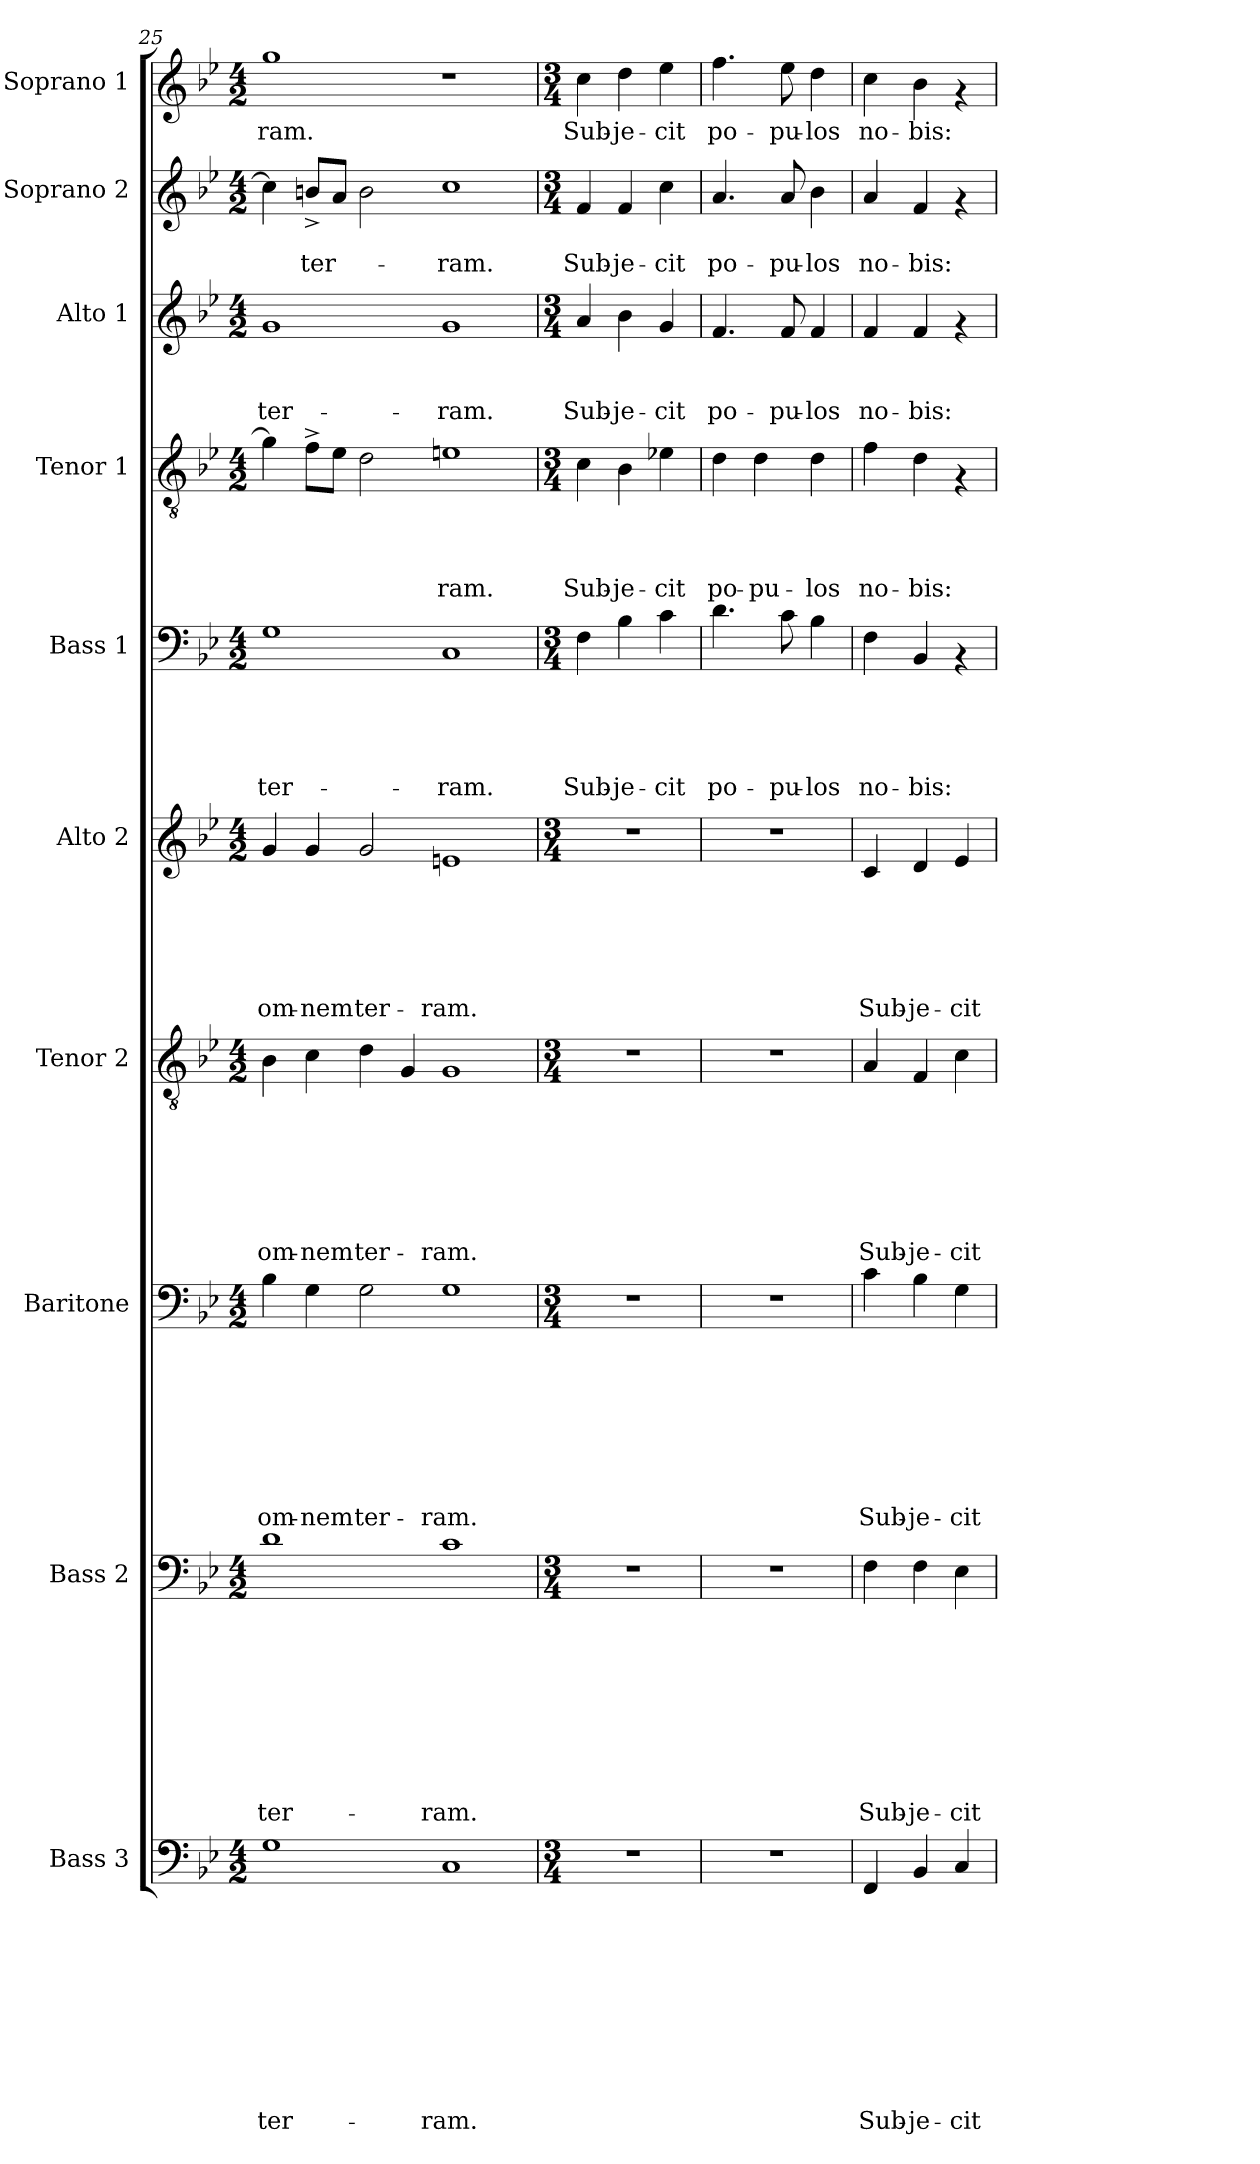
**kern	**text	**text	**text	**text	**text	**text	**text	**text	**text	**text	**kern	**text	**text	**text	**text	**text	**text	**text	**text	**text	**kern	**text	**text	**text	**text	**text	**text	**text	**text	**kern	**text	**text	**text	**text	**text	**text	**text	**kern	**text	**text	**text	**text	**text	**text	**kern	**text	**text	**text	**text	**text	**kern	**text	**text	**text	**text	**kern	**text	**text	**text	**kern	**text	**text	**kern	**text
*part10	*part10	*part10	*part10	*part10	*part10	*part10	*part10	*part10	*part10	*part10	*part9	*part9	*part9	*part9	*part9	*part9	*part9	*part9	*part9	*part9	*part8	*part8	*part8	*part8	*part8	*part8	*part8	*part8	*part8	*part7	*part7	*part7	*part7	*part7	*part7	*part7	*part7	*part6	*part6	*part6	*part6	*part6	*part6	*part6	*part5	*part5	*part5	*part5	*part5	*part5	*part4	*part4	*part4	*part4	*part4	*part3	*part3	*part3	*part3	*part2	*part2	*part2	*part1	*part1
*staff10	*staff10	*staff10	*staff10	*staff10	*staff10	*staff10	*staff10	*staff10	*staff10	*staff10	*staff9	*staff9	*staff9	*staff9	*staff9	*staff9	*staff9	*staff9	*staff9	*staff9	*staff8	*staff8	*staff8	*staff8	*staff8	*staff8	*staff8	*staff8	*staff8	*staff7	*staff7	*staff7	*staff7	*staff7	*staff7	*staff7	*staff7	*staff6	*staff6	*staff6	*staff6	*staff6	*staff6	*staff6	*staff5	*staff5	*staff5	*staff5	*staff5	*staff5	*staff4	*staff4	*staff4	*staff4	*staff4	*staff3	*staff3	*staff3	*staff3	*staff2	*staff2	*staff2	*staff1	*staff1
*I"Bass 3	*	*	*	*	*	*	*	*	*	*	*I"Bass 2	*	*	*	*	*	*	*	*	*	*I"Baritone	*	*	*	*	*	*	*	*	*I"Tenor 2	*	*	*	*	*	*	*	*I"Alto 2	*	*	*	*	*	*	*I"Bass 1	*	*	*	*	*	*I"Tenor 1	*	*	*	*	*I"Alto 1	*	*	*	*I"Soprano 2	*	*	*I"Soprano 1	*
*I'B.	*	*	*	*	*	*	*	*	*	*	*I'B.	*	*	*	*	*	*	*	*	*	*I'Bar.	*	*	*	*	*	*	*	*	*I'T.	*	*	*	*	*	*	*	*I'A.	*	*	*	*	*	*	*I'B.	*	*	*	*	*	*I'T.	*	*	*	*	*I'A.	*	*	*	*I'S.	*	*	*I'S.	*
*clefF4	*	*	*	*	*	*	*	*	*	*	*clefF4	*	*	*	*	*	*	*	*	*	*clefF4	*	*	*	*	*	*	*	*	*clefGv2	*	*	*	*	*	*	*	*clefG2	*	*	*	*	*	*	*clefF4	*	*	*	*	*	*clefGv2	*	*	*	*	*clefG2	*	*	*	*clefG2	*	*	*clefG2	*
*k[b-e-]	*	*	*	*	*	*	*	*	*	*	*k[b-e-]	*	*	*	*	*	*	*	*	*	*k[b-e-]	*	*	*	*	*	*	*	*	*k[b-e-]	*	*	*	*	*	*	*	*k[b-e-]	*	*	*	*	*	*	*k[b-e-]	*	*	*	*	*	*k[b-e-]	*	*	*	*	*k[b-e-]	*	*	*	*k[b-e-]	*	*	*k[b-e-]	*
*B-:	*	*	*	*	*	*	*	*	*	*	*B-:	*	*	*	*	*	*	*	*	*	*B-:	*	*	*	*	*	*	*	*	*B-:	*	*	*	*	*	*	*	*B-:	*	*	*	*	*	*	*B-:	*	*	*	*	*	*B-:	*	*	*	*	*B-:	*	*	*	*B-:	*	*	*B-:	*
*M4/2	*	*	*	*	*	*	*	*	*	*	*M4/2	*	*	*	*	*	*	*	*	*	*M4/2	*	*	*	*	*	*	*	*	*M4/2	*	*	*	*	*	*	*	*M4/2	*	*	*	*	*	*	*M4/2	*	*	*	*	*	*M4/2	*	*	*	*	*M4/2	*	*	*	*M4/2	*	*	*M4/2	*
=25	=25	=25	=25	=25	=25	=25	=25	=25	=25	=25	=25	=25	=25	=25	=25	=25	=25	=25	=25	=25	=25	=25	=25	=25	=25	=25	=25	=25	=25	=25	=25	=25	=25	=25	=25	=25	=25	=25	=25	=25	=25	=25	=25	=25	=25	=25	=25	=25	=25	=25	=25	=25	=25	=25	=25	=25	=25	=25	=25	=25	=25	=25	=25	=25
!	!	!	!	!	!	!	!	!	!	!LO:LY:b	!	!	!	!	!	!	!	!	!	!LO:LY:b	!	!	!	!	!	!	!	!	!LO:LY:b	!	!	!	!	!	!	!	!LO:LY:b	!	!	!	!	!	!	!LO:LY:b	!	!	!	!	!	!LO:LY:b	!	!	!	!	!	!	!	!	!LO:LY:b	!	!	!	!	!LO:LY:b
1G	.	.	.	.	.	.	.	.	.	ter-	1d	.	.	.	.	.	.	.	.	ter-	4B-\	.	.	.	.	.	.	.	om-	4B-\	.	.	.	.	.	.	om-	4g/	.	.	.	.	.	om-	1G	.	.	.	.	ter-	4g\]	.	.	.	.	1g	.	.	ter-	4cc\]	.	.	1gg	-ram.
!	!	!	!	!	!	!	!	!	!	!	!	!	!	!	!	!	!	!	!	!	!	!	!	!	!	!	!	!	!LO:LY:b	!	!	!	!	!	!	!	!LO:LY:b	!	!	!	!	!	!	!LO:LY:b	!	!	!	!	!	!	!	!	!	!	!	!	!	!	!	!	!	!LO:LY:b	!	!
.	.	.	.	.	.	.	.	.	.	.	.	.	.	.	.	.	.	.	.	.	4G\	.	.	.	.	.	.	.	-nem	4c\	.	.	.	.	.	.	-nem	4g/	.	.	.	.	.	-nem	.	.	.	.	.	.	8f^>\L	.	.	.	.	.	.	.	.	8bn^</L	.	ter-	.	.
.	.	.	.	.	.	.	.	.	.	.	.	.	.	.	.	.	.	.	.	.	.	.	.	.	.	.	.	.	.	.	.	.	.	.	.	.	.	.	.	.	.	.	.	.	.	.	.	.	.	.	8e-\J	.	.	.	.	.	.	.	.	8a/J	.	.	.	.
!	!	!	!	!	!	!	!	!	!	!	!	!	!	!	!	!	!	!	!	!	!	!	!	!	!	!	!	!	!LO:LY:b	!	!	!	!	!	!	!	!LO:LY:b	!	!	!	!	!	!	!LO:LY:b	!	!	!	!	!	!	!	!	!	!	!	!	!	!	!	!	!	!	!	!
.	.	.	.	.	.	.	.	.	.	.	.	.	.	.	.	.	.	.	.	.	2G\	.	.	.	.	.	.	.	ter-	4d\	.	.	.	.	.	.	ter-	2g/	.	.	.	.	.	ter-	.	.	.	.	.	.	2d\	.	.	.	.	.	.	.	.	2b\	.	.	.	.
.	.	.	.	.	.	.	.	.	.	.	.	.	.	.	.	.	.	.	.	.	.	.	.	.	.	.	.	.	.	4G/	.	.	.	.	.	.	.	.	.	.	.	.	.	.	.	.	.	.	.	.	.	.	.	.	.	.	.	.	.	.	.	.	.	.
!	!	!	!	!	!	!	!	!	!	!LO:LY:b	!	!	!	!	!	!	!	!	!	!LO:LY:b	!	!	!	!	!	!	!	!	!LO:LY:b	!	!	!	!	!	!	!	!LO:LY:b	!	!	!	!	!	!	!LO:LY:b	!	!	!	!	!	!LO:LY:b	!	!	!	!	!LO:LY:b	!	!	!	!LO:LY:b	!	!	!LO:LY:b	!	!
1C	.	.	.	.	.	.	.	.	.	-ram.	1c	.	.	.	.	.	.	.	.	-ram.	1G	.	.	.	.	.	.	.	-ram.	1G	.	.	.	.	.	.	-ram.	1en	.	.	.	.	.	-ram.	1C	.	.	.	.	-ram.	1en	.	.	.	-ram.	1g	.	.	-ram.	1cc	.	-ram.	1r	.
=26	=26	=26	=26	=26	=26	=26	=26	=26	=26	=26	=26	=26	=26	=26	=26	=26	=26	=26	=26	=26	=26	=26	=26	=26	=26	=26	=26	=26	=26	=26	=26	=26	=26	=26	=26	=26	=26	=26	=26	=26	=26	=26	=26	=26	=26	=26	=26	=26	=26	=26	=26	=26	=26	=26	=26	=26	=26	=26	=26	=26	=26	=26	=26	=26
*M3/4	*	*	*	*	*	*	*	*	*	*	*M3/4	*	*	*	*	*	*	*	*	*	*M3/4	*	*	*	*	*	*	*	*	*M3/4	*	*	*	*	*	*	*	*M3/4	*	*	*	*	*	*	*M3/4	*	*	*	*	*	*M3/4	*	*	*	*	*M3/4	*	*	*	*M3/4	*	*	*M3/4	*
!	!	!	!	!	!	!	!	!	!	!	!	!	!	!	!	!	!	!	!	!	!	!	!	!	!	!	!	!	!	!	!	!	!	!	!	!	!	!	!	!	!	!	!	!	!	!	!	!	!	!LO:LY:b	!	!	!	!	!LO:LY:b	!	!	!	!LO:LY:b	!	!	!LO:LY:b	!	!LO:LY:b
2.r	.	.	.	.	.	.	.	.	.	.	2.r	.	.	.	.	.	.	.	.	.	2.r	.	.	.	.	.	.	.	.	2.r	.	.	.	.	.	.	.	2.r	.	.	.	.	.	.	4F\	.	.	.	.	Sub-	4c\	.	.	.	Sub-	4a/	.	.	Sub-	4f/	.	Sub-	4cc\	Sub-
!	!	!	!	!	!	!	!	!	!	!	!	!	!	!	!	!	!	!	!	!	!	!	!	!	!	!	!	!	!	!	!	!	!	!	!	!	!	!	!	!	!	!	!	!	!	!	!	!	!	!LO:LY:b	!	!	!	!	!LO:LY:b	!	!	!	!LO:LY:b	!	!	!LO:LY:b	!	!LO:LY:b
.	.	.	.	.	.	.	.	.	.	.	.	.	.	.	.	.	.	.	.	.	.	.	.	.	.	.	.	.	.	.	.	.	.	.	.	.	.	.	.	.	.	.	.	.	4B-\	.	.	.	.	-je-	4B-\	.	.	.	-je-	4b-\	.	.	-je-	4f/	.	-je-	4dd\	-je-
!	!	!	!	!	!	!	!	!	!	!	!	!	!	!	!	!	!	!	!	!	!	!	!	!	!	!	!	!	!	!	!	!	!	!	!	!	!	!	!	!	!	!	!	!	!	!	!	!	!	!LO:LY:b	!	!	!	!	!LO:LY:b	!	!	!	!LO:LY:b	!	!	!LO:LY:b	!	!LO:LY:b
.	.	.	.	.	.	.	.	.	.	.	.	.	.	.	.	.	.	.	.	.	.	.	.	.	.	.	.	.	.	.	.	.	.	.	.	.	.	.	.	.	.	.	.	.	4c\	.	.	.	.	-cit	4e-X\	.	.	.	-cit	4g/	.	.	-cit	4cc\	.	-cit	4ee-\	-cit
=27	=27	=27	=27	=27	=27	=27	=27	=27	=27	=27	=27	=27	=27	=27	=27	=27	=27	=27	=27	=27	=27	=27	=27	=27	=27	=27	=27	=27	=27	=27	=27	=27	=27	=27	=27	=27	=27	=27	=27	=27	=27	=27	=27	=27	=27	=27	=27	=27	=27	=27	=27	=27	=27	=27	=27	=27	=27	=27	=27	=27	=27	=27	=27	=27
!	!	!	!	!	!	!	!	!	!	!	!	!	!	!	!	!	!	!	!	!	!	!	!	!	!	!	!	!	!	!	!	!	!	!	!	!	!	!	!	!	!	!	!	!	!	!	!	!	!	!LO:LY:b	!	!	!	!	!LO:LY:b	!	!	!	!LO:LY:b	!	!	!LO:LY:b	!	!LO:LY:b
2.r	.	.	.	.	.	.	.	.	.	.	2.r	.	.	.	.	.	.	.	.	.	2.r	.	.	.	.	.	.	.	.	2.r	.	.	.	.	.	.	.	2.r	.	.	.	.	.	.	4.d\	.	.	.	.	po-	4d\	.	.	.	po-	4.f/	.	.	po-	4.a/	.	po-	4.ff\	po-
!	!	!	!	!	!	!	!	!	!	!	!	!	!	!	!	!	!	!	!	!	!	!	!	!	!	!	!	!	!	!	!	!	!	!	!	!	!	!	!	!	!	!	!	!	!	!	!	!	!	!	!	!	!	!	!LO:LY:b	!	!	!	!	!	!	!	!	!
.	.	.	.	.	.	.	.	.	.	.	.	.	.	.	.	.	.	.	.	.	.	.	.	.	.	.	.	.	.	.	.	.	.	.	.	.	.	.	.	.	.	.	.	.	.	.	.	.	.	.	4d\	.	.	.	-pu-	.	.	.	.	.	.	.	.	.
!	!	!	!	!	!	!	!	!	!	!	!	!	!	!	!	!	!	!	!	!	!	!	!	!	!	!	!	!	!	!	!	!	!	!	!	!	!	!	!	!	!	!	!	!	!	!	!	!	!	!LO:LY:b	!	!	!	!	!	!	!	!	!LO:LY:b	!	!	!LO:LY:b	!	!LO:LY:b
.	.	.	.	.	.	.	.	.	.	.	.	.	.	.	.	.	.	.	.	.	.	.	.	.	.	.	.	.	.	.	.	.	.	.	.	.	.	.	.	.	.	.	.	.	8c\	.	.	.	.	-pu-	.	.	.	.	.	8f/	.	.	-pu-	8a/	.	-pu-	8ee-\	-pu-
!	!	!	!	!	!	!	!	!	!	!	!	!	!	!	!	!	!	!	!	!	!	!	!	!	!	!	!	!	!	!	!	!	!	!	!	!	!	!	!	!	!	!	!	!	!	!	!	!	!	!LO:LY:b	!	!	!	!	!LO:LY:b	!	!	!	!LO:LY:b	!	!	!LO:LY:b	!	!LO:LY:b
.	.	.	.	.	.	.	.	.	.	.	.	.	.	.	.	.	.	.	.	.	.	.	.	.	.	.	.	.	.	.	.	.	.	.	.	.	.	.	.	.	.	.	.	.	4B-\	.	.	.	.	-los	4d\	.	.	.	-los	4f/	.	.	-los	4b-\	.	-los	4dd\	-los
=28	=28	=28	=28	=28	=28	=28	=28	=28	=28	=28	=28	=28	=28	=28	=28	=28	=28	=28	=28	=28	=28	=28	=28	=28	=28	=28	=28	=28	=28	=28	=28	=28	=28	=28	=28	=28	=28	=28	=28	=28	=28	=28	=28	=28	=28	=28	=28	=28	=28	=28	=28	=28	=28	=28	=28	=28	=28	=28	=28	=28	=28	=28	=28	=28
!	!	!	!	!	!	!	!	!	!	!LO:LY:b	!	!	!	!	!	!	!	!	!	!LO:LY:b	!	!	!	!	!	!	!	!	!LO:LY:b	!	!	!	!	!	!	!	!LO:LY:b	!	!	!	!	!	!	!LO:LY:b	!	!	!	!	!	!LO:LY:b	!	!	!	!	!LO:LY:b	!	!	!	!LO:LY:b	!	!	!LO:LY:b	!	!LO:LY:b
4FF/	.	.	.	.	.	.	.	.	.	Sub-	4F\	.	.	.	.	.	.	.	.	Sub-	4c\	.	.	.	.	.	.	.	Sub-	4A/	.	.	.	.	.	.	Sub-	4c/	.	.	.	.	.	Sub-	4F\	.	.	.	.	no-	4f\	.	.	.	no-	4f/	.	.	no-	4a/	.	no-	4cc\	no-
!	!	!	!	!	!	!	!	!	!	!LO:LY:b	!	!	!	!	!	!	!	!	!	!LO:LY:b	!	!	!	!	!	!	!	!	!LO:LY:b	!	!	!	!	!	!	!	!LO:LY:b	!	!	!	!	!	!	!LO:LY:b	!	!	!	!	!	!LO:LY:b	!	!	!	!	!LO:LY:b	!	!	!	!LO:LY:b	!	!	!LO:LY:b	!	!LO:LY:b
4BB-/	.	.	.	.	.	.	.	.	.	-je-	4F\	.	.	.	.	.	.	.	.	-je-	4B-\	.	.	.	.	.	.	.	-je-	4F/	.	.	.	.	.	.	-je-	4d/	.	.	.	.	.	-je-	4BB-/	.	.	.	.	-bis:	4d\	.	.	.	-bis:	4f/	.	.	-bis:	4f/	.	-bis:	4b-\	-bis:
!	!	!	!	!	!	!	!	!	!	!LO:LY:b	!	!	!	!	!	!	!	!	!	!LO:LY:b	!	!	!	!	!	!	!	!	!LO:LY:b	!	!	!	!	!	!	!	!LO:LY:b	!	!	!	!	!	!	!LO:LY:b	!	!	!	!	!	!	!	!	!	!	!	!	!	!	!	!	!	!	!	!
4C/	.	.	.	.	.	.	.	.	.	-cit	4E-\	.	.	.	.	.	.	.	.	-cit	4G\	.	.	.	.	.	.	.	-cit	4c\	.	.	.	.	.	.	-cit	4e-/	.	.	.	.	.	-cit	4rAA	.	.	.	.	.	4rF	.	.	.	.	4rf	.	.	.	4rf	.	.	4rf	.
=	=	=	=	=	=	=	=	=	=	=	=	=	=	=	=	=	=	=	=	=	=	=	=	=	=	=	=	=	=	=	=	=	=	=	=	=	=	=	=	=	=	=	=	=	=	=	=	=	=	=	=	=	=	=	=	=	=	=	=	=	=	=	=	=
*-	*-	*-	*-	*-	*-	*-	*-	*-	*-	*-	*-	*-	*-	*-	*-	*-	*-	*-	*-	*-	*-	*-	*-	*-	*-	*-	*-	*-	*-	*-	*-	*-	*-	*-	*-	*-	*-	*-	*-	*-	*-	*-	*-	*-	*-	*-	*-	*-	*-	*-	*-	*-	*-	*-	*-	*-	*-	*-	*-	*-	*-	*-	*-	*-
